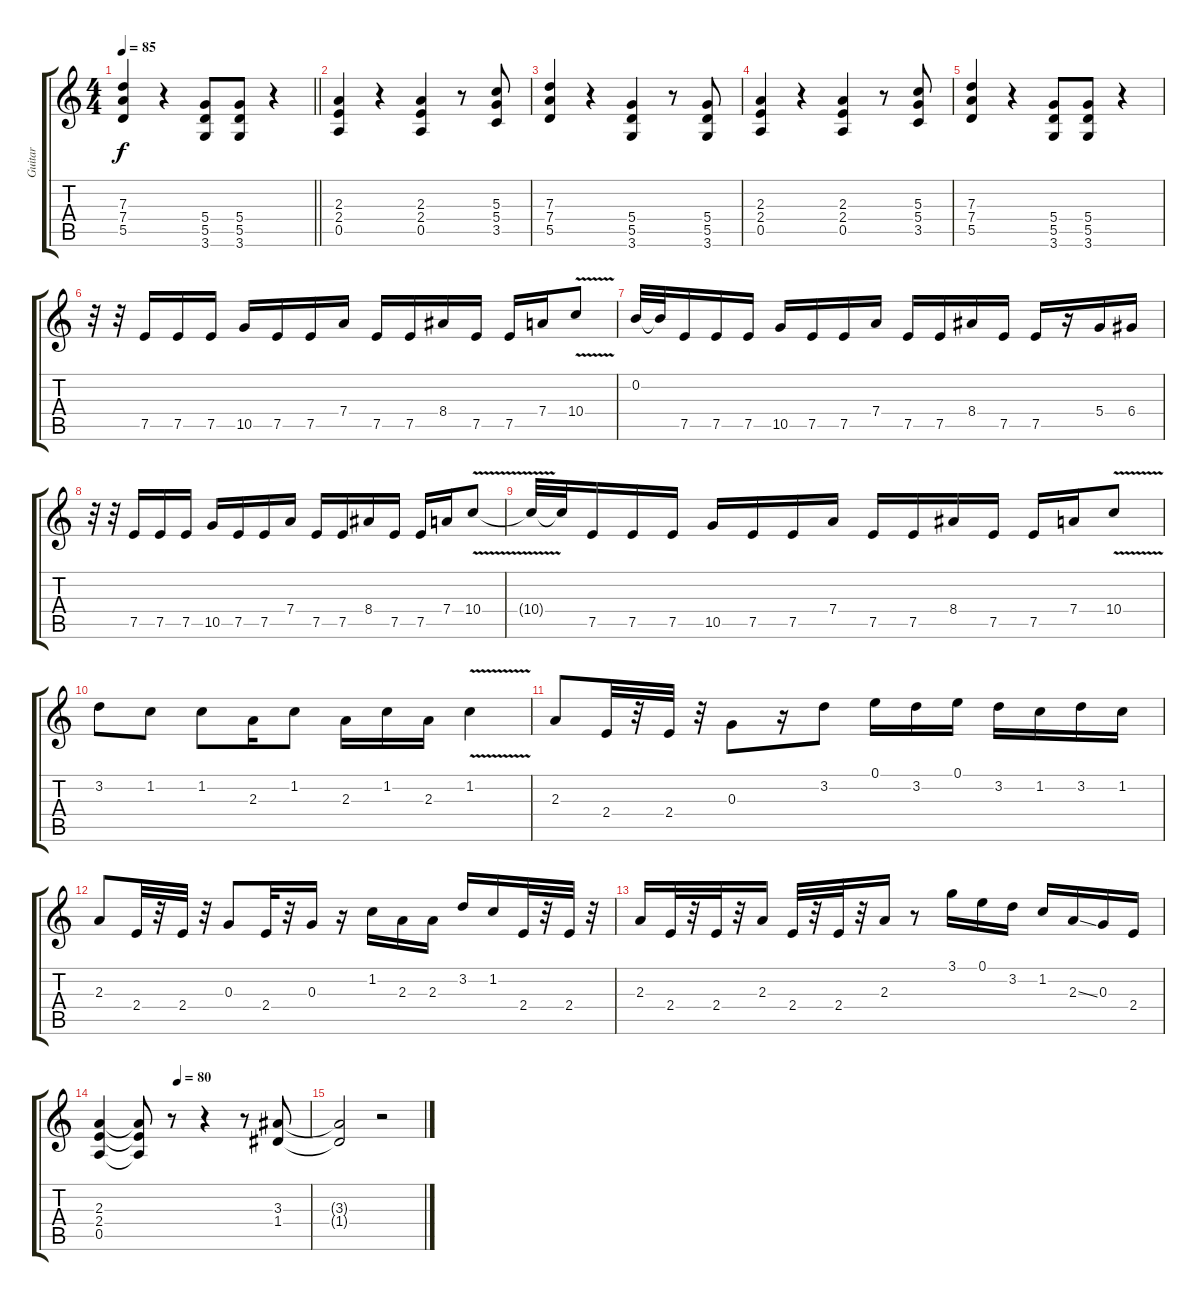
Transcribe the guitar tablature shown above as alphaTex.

\track ("Guitar" "Guitar") {instrument distortionguitar}
\staff {score tabs}
\tuning (E4 B3 G3 D3 A2 E2) {hide}
\ts (4 4)
\tempo 85
\clef g2
\barLineRight lightlight
\ks c
(7.3 7.4 5.5).4{dy f} r.4 (5.4 5.5 3.6).8 (5.4 5.5 3.6).8 r.4 |
(2.3 2.4 0.5).4 r.4 (2.3 2.4 0.5).4 r.8 (5.3 5.4 3.5).8 |
(7.3 7.4 5.5).4 r.4 (5.4 5.5 3.6).4 r.8 (5.4 5.5 3.6).8 |
(2.3 2.4 0.5).4 r.4 (2.3 2.4 0.5).4 r.8 (5.3 5.4 3.5).8 |
(7.3 7.4 5.5).4 r.4 (5.4 5.5 3.6).8 (5.4 5.5 3.6).8 r.4 |
r.32 r.32 7.5.16 7.5.16 7.5.16 10.5.16 7.5.16 7.5.16 7.4.16 7.5.16 7.5.16 8.4.16 7.5.16 7.5.16 7.4.16 10.4{v}.8 |
0.2.32 0.2{t}.32 7.5.16 7.5.16 7.5.16 10.5.16 7.5.16 7.5.16 7.4.16 7.5.16 7.5.16 8.4.16 7.5.16 7.5.16 r.16 5.4.16 6.4.16 |
r.32 r.32 7.5.16 7.5.16 7.5.16 10.5.16 7.5.16 7.5.16 7.4.16 7.5.16 7.5.16 8.4.16 7.5.16 7.5.16 7.4.16 10.4{v}.8 |
10.4{t}.32 10.4{t}.32 7.5.16 7.5.16 7.5.16 10.5.16 7.5.16 7.5.16 7.4.16 7.5.16 7.5.16 8.4.16 7.5.16 7.5.16 7.4.16 10.4{v}.8 |
3.2.8 1.2.8 1.2.8 2.3.16 1.2.8 2.3.16 1.2.16 2.3.16 1.2{v}.4 |
2.3.8 2.4.32 r.32 2.4.32 r.32 0.3.8 r.16 3.2.8 0.1.16 3.2.16 0.1.16 3.2.16 1.2.16 3.2.16 1.2.16 |
2.3.8 2.4.32 r.32 2.4.32 r.32 0.3.8 2.4.32 r.32 0.3.16 r.16 1.2.16 2.3.16 2.3.16 3.2.16 1.2.16 2.4.32 r.32 2.4.32 r.32 |
2.3.16 2.4.32 r.32 2.4.32 r.32 2.3.16 2.4.32 r.32 2.4.32 r.32 2.3.16 r.8 3.1.16 0.1.16 3.2.16 1.2.16 2.3{ss}.16 0.3.16 2.4.16 |
\tempo (80 0.375)
(2.3 2.4 0.5).4 (2.3{t} 2.4{t} 0.5{t}).8 r.8 r.4{volume 16 balance 8 instrument seashore} r.8 (3.3 1.4).8 |
(3.3{t} 1.4{t}).2 r.2
